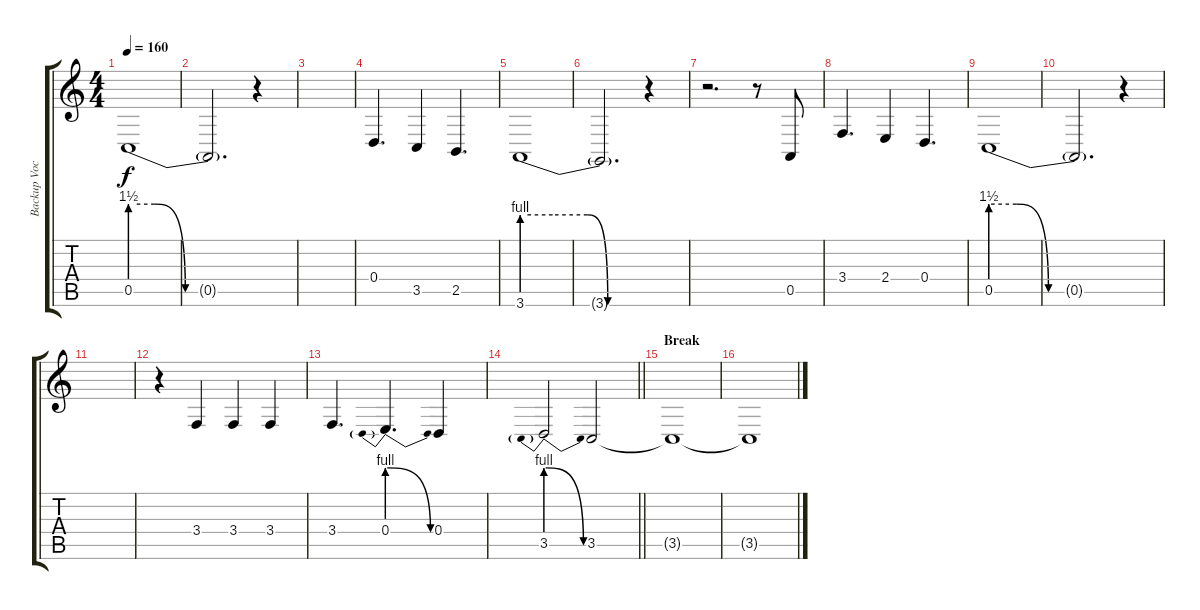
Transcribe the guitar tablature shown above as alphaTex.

\track ("Backup Vocals" "Backup Voc") {instrument altosax}
\staff {score tabs}
\tuning (E4 B3 G3 D3 A2 E2) {hide}
\ts (4 4)
\tempo 160
\clef g2
\ks c
0.5{be (custom 0 6 12 6 27 0 60 0)}.1{dy f} |
0.5{t}.2{d volume 6} r.4 |
|
0.4.4{d volume 12} 3.5.4 2.5.4{d} |
3.6{be (custom 0 4 15 4 32 4 42 0 60 0)}.1 |
3.6{t}.2{d volume 6} r.4 |
r.2{d} r.8 0.5.8{volume 12} |
3.4.4{d} 2.4.4 0.4.4{d} |
0.5{be (custom 0 6 12 6 27 0 60 0)}.1 |
0.5{t}.2{d volume 6} r.4 |
|
r.4 3.4.4{volume 12} 3.4.4 3.4.4 |
3.4.4{d} 0.4{be (prebendrelease 0 4 60 0)}.4{d} 0.4.4 |
\barLineRight lightlight
3.5{be (prebendrelease 0 4 60 0)}.2 3.5.2 |
\section ("" "Break")
3.5{t}.1{volume 0} |
3.5{t}.1
